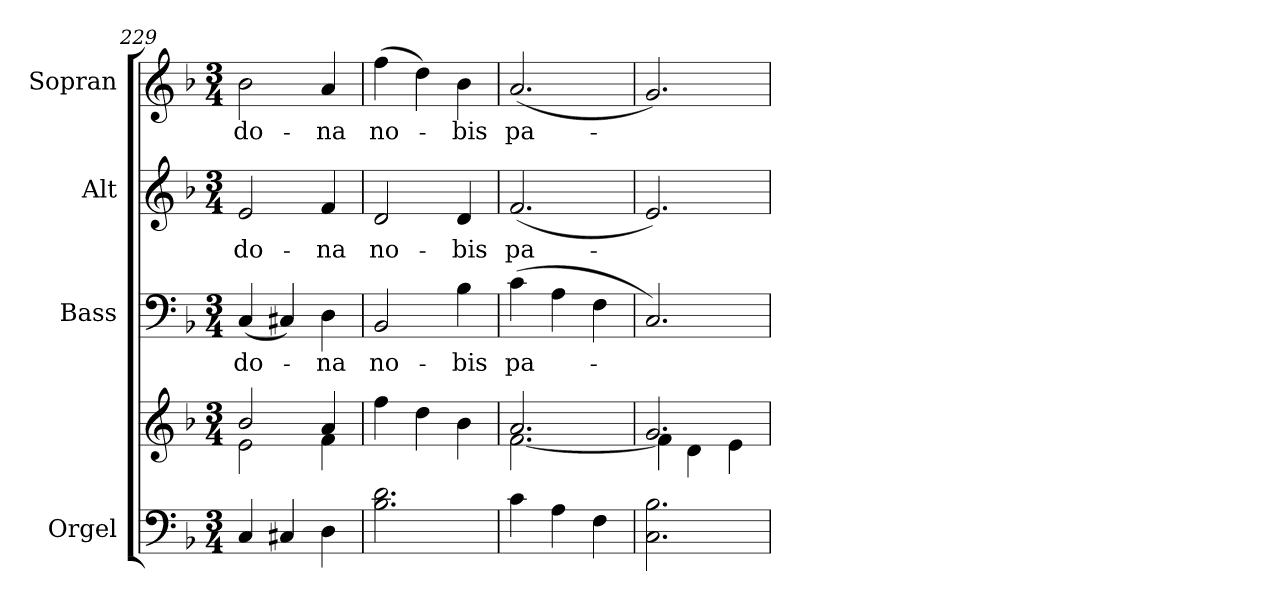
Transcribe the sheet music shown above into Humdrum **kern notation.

**kern	**kern	**kern	**text	**kern	**text	**kern	**text
*part4	*part4	*part3	*part3	*part2	*part2	*part1	*part1
*staff5	*staff4	*staff3	*staff3	*staff2	*staff2	*staff1	*staff1
*I"Orgel	*	*I"Bass	*	*I"Alt	*	*I"Sopran	*
*I'Org.	*	*I'B.	*	*I'A.	*	*I'S.	*
*clefF4	*clefG2	*clefF4	*	*clefG2	*	*clefG2	*
*k[b-]	*k[b-]	*k[b-]	*	*k[b-]	*	*k[b-]	*
*F:	*F:	*F:	*	*F:	*	*F:	*
*M3/4	*M3/4	*M3/4	*	*M3/4	*	*M3/4	*
=229	=229	=229	=229	=229	=229	=229	=229
*	*^	*	*	*	*	*	*
!	!	!	!	!LO:LY:b	!	!LO:LY:b	!	!LO:LY:b
4C/	2b-/	2e\	(<4C/	do-	2e/	do-	2b-\	do-
4C#X/	.	.	4C#X/)	.	.	.	.	.
!	!	!	!	!LO:LY:b	!	!LO:LY:b	!	!LO:LY:b
4D\	4a/	4f\	4D\	-na	4f/	-na	4a/	-na
=230	=230	=230	=230	=230	=230	=230	=230	=230
!	!	!	!	!LO:LY:b	!	!LO:LY:b	!	!LO:LY:b
*	*v	*v	*	*	*	*	*	*
2.B-\ 2.d\	4ff\	2BB-/	no-	2d/	no-	(>4ff\	no-
.	4dd\	.	.	.	.	4dd\)	.
!	!	!	!LO:LY:b	!	!LO:LY:b	!	!LO:LY:b
.	4b-\	4B-\	-bis	4d/	-bis	4b-\	-bis
=231	=231	=231	=231	=231	=231	=231	=231
*	*^	*	*	*	*	*	*
!	!	!	!	!LO:LY:b	!	!LO:LY:b	!	!LO:LY:b
4c\	2.a/	[<2.f\	(>4c\	pa-	(<2.f/	pa-	(<2.a/	pa-
4A\	.	.	4A\	.	.	.	.	.
4F\	.	.	4F\	.	.	.	.	.
=232	=232	=232	=232	=232	=232	=232	=232	=232
2.C\ 2.B-\	2.g/	4f\]	2.C/)	.	2.e/)	.	2.g/)	.
.	.	4d\	.	.	.	.	.	.
.	.	4e\	.	.	.	.	.	.
*	*v	*v	*	*	*	*	*	*
=	=	=	=	=	=	=	=
*-	*-	*-	*-	*-	*-	*-	*-
